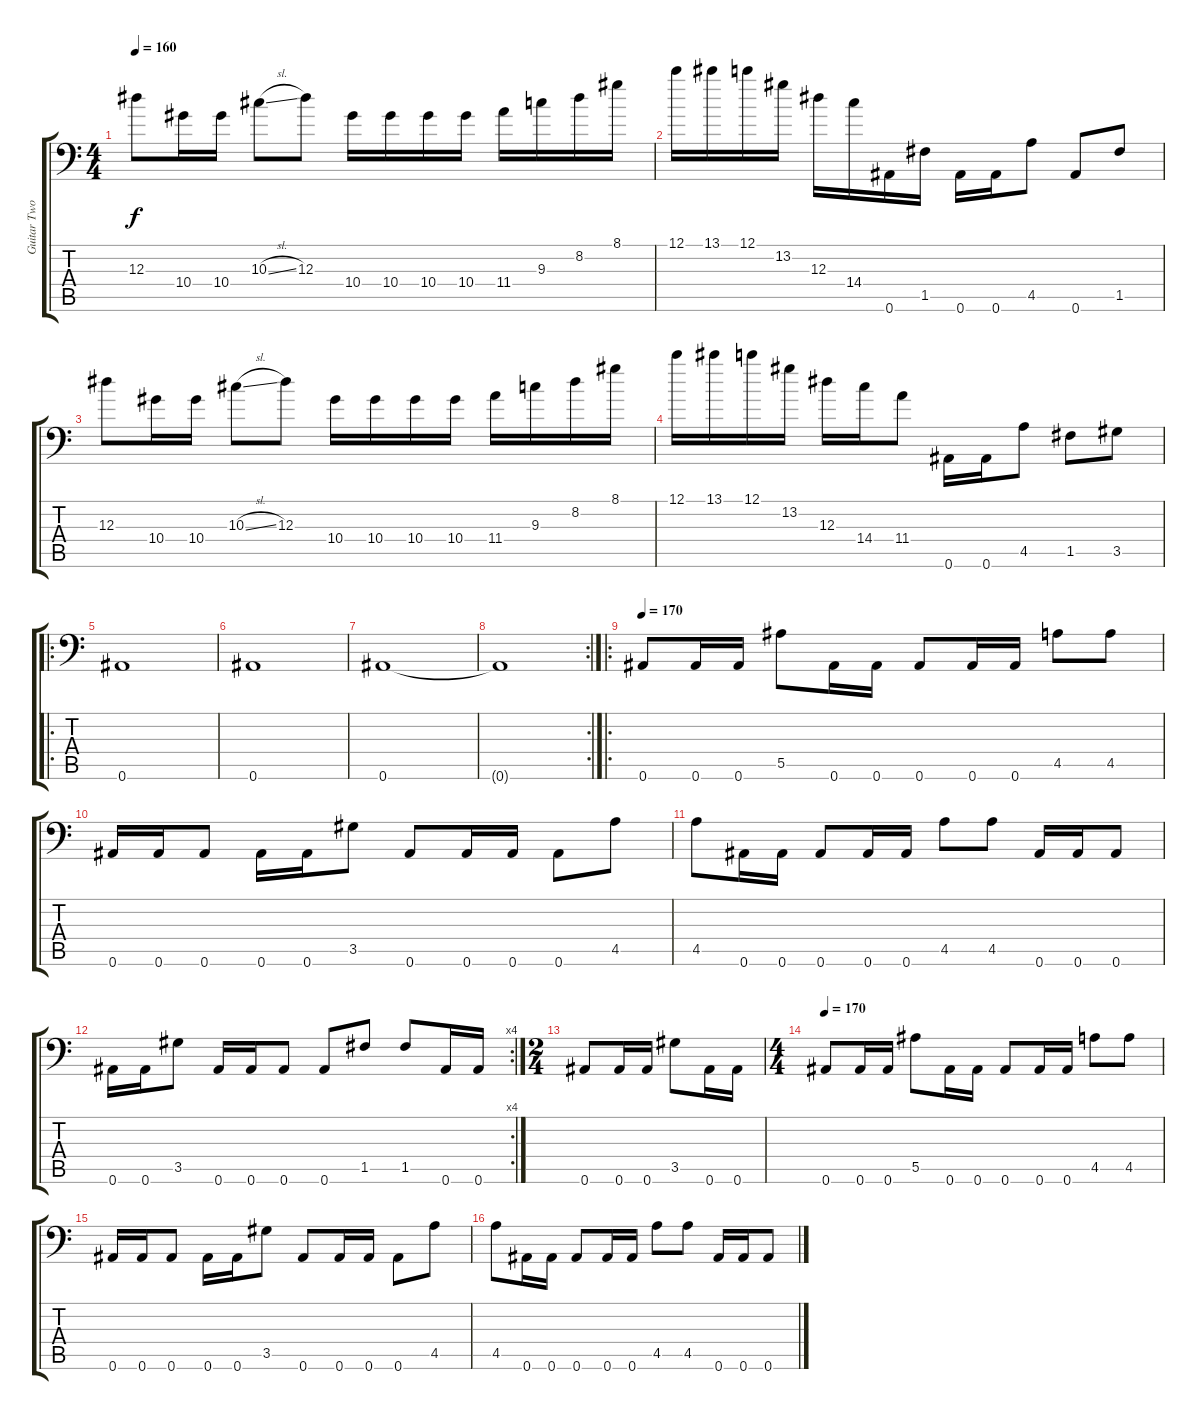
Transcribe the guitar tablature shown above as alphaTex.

\track ("Guitar Two" "Guitar Two") {instrument distortionguitar}
\staff {score tabs}
\tuning (C4 G3 Eb3 Bb2 F2 Bb1) {hide}
\ts (4 4)
\tempo 160
\clef f4
\ks c
12.3.8{dy f} 10.4.16 10.4.16 10.3{sl}.8 12.3.8 10.4.16 10.4.16 10.4.16 10.4.16 11.4.16 9.3.16 8.2.16 8.1.16 |
12.1.16 13.1.16 12.1.16 13.2.16 12.3.16 14.4.16 0.6.16 1.5.16 0.6.16 0.6.16 4.5.8 0.6.8 1.5.8 |
12.3.8 10.4.16 10.4.16 10.3{sl}.8 12.3.8 10.4.16 10.4.16 10.4.16 10.4.16 11.4.16 9.3.16 8.2.16 8.1.16 |
12.1.16 13.1.16 12.1.16 13.2.16 12.3.16 14.4.16 11.4.8 0.6.16 0.6.16 4.5.8 1.5.8 3.5.8 |
\ro
0.6.1 |
0.6.1 |
0.6.1 |
\rc 2
0.6{t}.1 |
\ro
\tempo 170
0.6.8 0.6.16 0.6.16 5.5.8 0.6.16 0.6.16 0.6.8 0.6.16 0.6.16 4.5.8 4.5.8 |
0.6.16 0.6.16 0.6.8 0.6.16 0.6.16 3.5.8 0.6.8 0.6.16 0.6.16 0.6.8 4.5.8 |
4.5.8 0.6.16 0.6.16 0.6.8 0.6.16 0.6.16 4.5.8 4.5.8 0.6.16 0.6.16 0.6.8 |
\rc 4
0.6.16 0.6.16 3.5.8 0.6.16 0.6.16 0.6.8 0.6.8 1.5.8 1.5.8 0.6.16 0.6.16 |
\ts (2 4)
0.6.8 0.6.16 0.6.16 3.5.8 0.6.16 0.6.16 |
\ts (4 4)
\tempo 170
0.6.8 0.6.16 0.6.16 5.5.8 0.6.16 0.6.16 0.6.8 0.6.16 0.6.16 4.5.8 4.5.8 |
0.6.16 0.6.16 0.6.8 0.6.16 0.6.16 3.5.8 0.6.8 0.6.16 0.6.16 0.6.8 4.5.8 |
4.5.8 0.6.16 0.6.16 0.6.8 0.6.16 0.6.16 4.5.8 4.5.8 0.6.16 0.6.16 0.6.8
